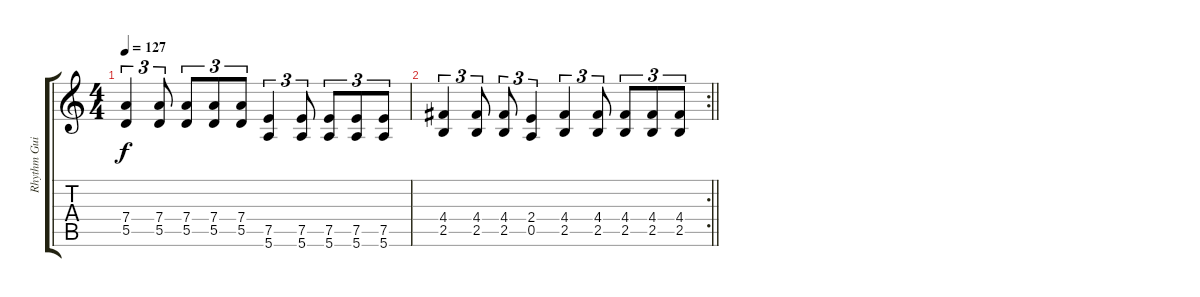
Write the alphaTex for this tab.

\track ("Rhythm Guitar" "Rhythm Gui") {instrument distortionguitar}
\staff {score tabs}
\tuning (E4 B3 G3 D3 A2 E2) {hide}
\ts (4 4)
\tempo 127
\clef g2
\ks c
(7.4 5.5).4{tu (3 2) dy f} (7.4 5.5).8{tu (3 2)} (7.4 5.5).8{tu (3 2)} (7.4 5.5).8{tu (3 2)} (7.4 5.5).8{tu (3 2)} (7.5 5.6).4{tu (3 2)} (7.5 5.6).8{tu (3 2)} (7.5 5.6).8{tu (3 2)} (7.5 5.6).8{tu (3 2)} (7.5 5.6).8{tu (3 2)} |
\rc 2
\barLineRight lightlight
(4.4 2.5).4{tu (3 2)} (4.4 2.5).8{tu (3 2)} (4.4 2.5).8{tu (3 2)} (2.4 0.5).4{tu (3 2)} (4.4 2.5).4{tu (3 2)} (4.4 2.5).8{tu (3 2)} (4.4 2.5).8{tu (3 2)} (4.4 2.5).8{tu (3 2)} (4.4 2.5).8{tu (3 2)}
